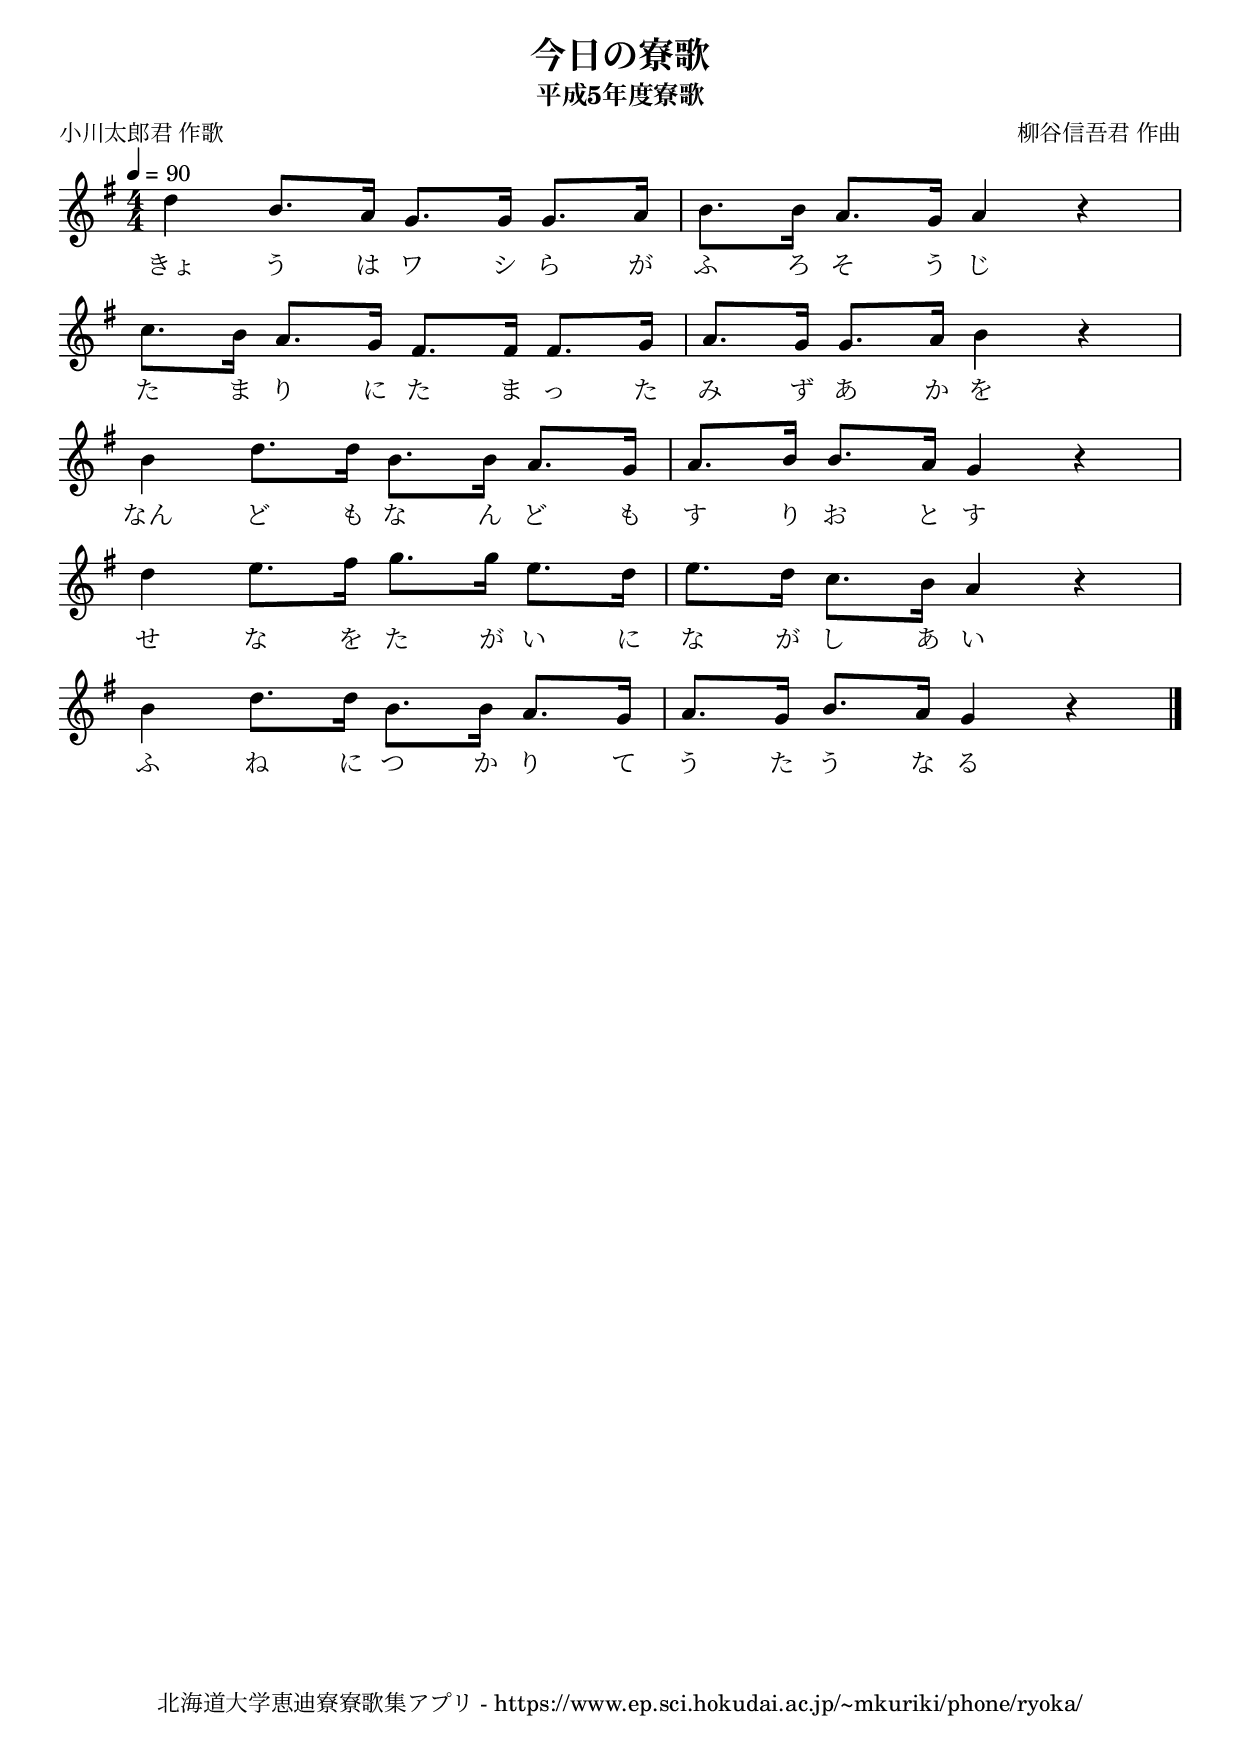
\version "2.18.2"

\paper {indent = 0}

\header {
  title = "今日の寮歌"
  subtitle = "平成5年度寮歌"
  composer = "柳谷信吾君 作曲"
  poet = "小川太郎君 作歌"
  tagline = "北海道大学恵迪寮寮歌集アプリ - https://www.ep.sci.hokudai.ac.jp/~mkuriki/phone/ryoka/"
}

melody = \relative c''{
  \tempo 4 = 90
  \autoBeamOff
  \numericTimeSignature
  \override BreathingSign.text = \markup { \musicglyph #"scripts.upedaltoe" } % ブレスの記号指定
  \key g \major
  \time 4/4
  \set melismaBusyProperties = #'()
  d4 b8. [a16] g8. [g16] g8. [a16] |
  b8. [b16] a8. [g16] a4 r4 | \break
  c8. [b16] a8. [g16] fis8. [fis16] fis8. [g16] |
  a8. [g16] g8. [a16] b4 r4 | \break
  b4 d8. [d16] b8. [b16] a8. [g16] |
  a8. [b16] b8. [a16] g4 r4 | \break
  d'4 e8. [fis16] g8. [g16] e8. [d16] |
  e8. [d16] c8. [b16] a4 r4 | \break
  b4 d8. [d16] b8. [b16] a8. [g16] |
  a8. [g16] b8. [a16] g4 r4 
  \bar "|."
}

text = \lyricmode {
  きょ う は ワ シ ら が ふ ろ そ う じ
  た ま り に た ま っ た み ず あ か を
  なん ど も な ん ど も す り お と す
  せ な を た が い に な が し あ い
  ふ ね に つ か り て う た う な る
}



\score {
  <<
    % ギターコード
    %{
    \new ChordNames \with {midiInstrument = #"acoustic guitar (nylon)"}{
      \set chordChanges = ##t
      \harmony
    }
    %}
    
    % メロディーライン
    \new Voice = "one"{\melody}
    % 歌詞
    \new Lyrics \lyricsto "one" \text
    % 太鼓
    % \new DrumStaff \with{
    %   \remove "Time_signature_engraver"
    %   drumStyleTable = #percussion-style
    %   \override StaffSymbol.line-count = #1
    %   \hide Stem
    % }
    % \drum
  >>
  
\midi {}
\layout {
  \context {
    \Score
    \remove "Bar_number_engraver"
  }
}

}